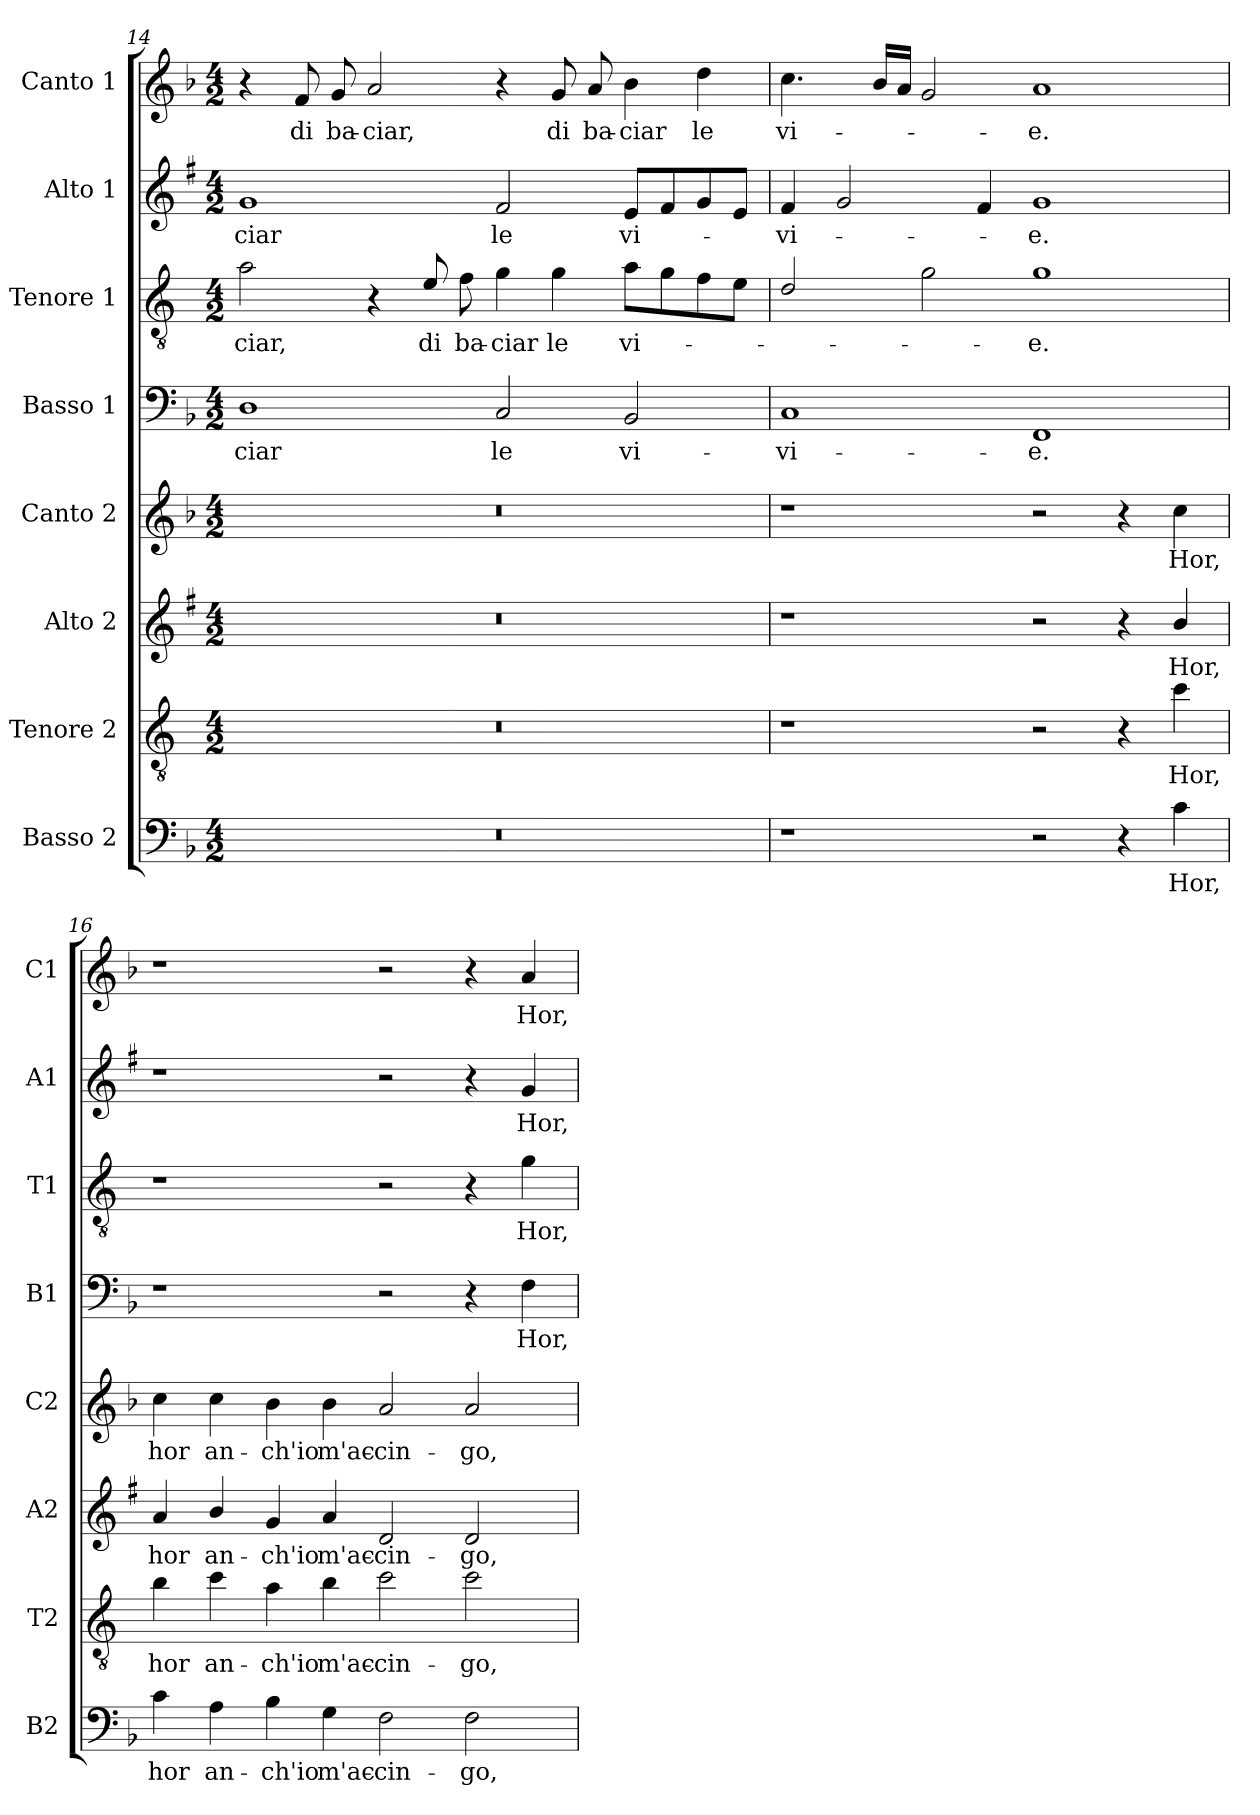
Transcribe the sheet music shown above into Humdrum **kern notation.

**kern	**text	**kern	**text	**kern	**text	**kern	**text	**kern	**text	**kern	**text	**kern	**text	**kern	**text
*part8	*part8	*part7	*part7	*part6	*part6	*part5	*part5	*part4	*part4	*part3	*part3	*part2	*part2	*part1	*part1
*staff8	*staff8	*staff7	*staff7	*staff6	*staff6	*staff5	*staff5	*staff4	*staff4	*staff3	*staff3	*staff2	*staff2	*staff1	*staff1
*I"Basso 2	*	*I"Tenore 2	*	*I"Alto 2	*	*I"Canto 2	*	*I"Basso 1	*	*I"Tenore 1	*	*I"Alto 1	*	*I"Canto 1	*
*I'B2	*	*I'T2	*	*I'A2	*	*I'C2	*	*I'B1	*	*I'T1	*	*I'A1	*	*I'C1	*
*clefF4	*	*clefGv2	*	*clefG2	*	*clefG2	*	*clefF4	*	*clefGv2	*	*clefG2	*	*clefG2	*
*	*	*ITrd4c7	*	*ITrd1c2	*	*	*	*	*	*ITrd4c7	*	*ITrd1c2	*	*	*
*k[b-]	*	*k[b-]	*	*k[b-]	*	*k[b-]	*	*k[b-]	*	*k[b-]	*	*k[b-]	*	*k[b-]	*
*F:	*	*F:	*	*F:	*	*F:	*	*F:	*	*F:	*	*F:	*	*F:	*
*M4/2	*	*M4/2	*	*M4/2	*	*M4/2	*	*M4/2	*	*M4/2	*	*M4/2	*	*M4/2	*
=14	=14	=14	=14	=14	=14	=14	=14	=14	=14	=14	=14	=14	=14	=14	=14
!	!	!	!	!	!	!	!	!	!LO:LY:b	!	!LO:LY:b	!	!LO:LY:b	!	!
0r	.	0r	.	0r	.	0r	.	1D	-ciar	2d\	-ciar,	1f	-ciar	4r	.
!	!	!	!	!	!	!	!	!	!	!	!	!	!	!	!LO:LY:b
.	.	.	.	.	.	.	.	.	.	.	.	.	.	8f/	di
!	!	!	!	!	!	!	!	!	!	!	!	!	!	!	!LO:LY:b
.	.	.	.	.	.	.	.	.	.	.	.	.	.	8g/	ba-
!	!	!	!	!	!	!	!	!	!	!	!	!	!	!	!LO:LY:b
.	.	.	.	.	.	.	.	.	.	4r	.	.	.	2a/	-ciar,
!	!	!	!	!	!	!	!	!	!	!	!LO:LY:b	!	!	!	!
.	.	.	.	.	.	.	.	.	.	8A/	di	.	.	.	.
!	!	!	!	!	!	!	!	!	!	!	!LO:LY:b	!	!	!	!
.	.	.	.	.	.	.	.	.	.	8B-\	ba-	.	.	.	.
!	!	!	!	!	!	!	!	!	!LO:LY:b	!	!LO:LY:b	!	!LO:LY:b	!	!
.	.	.	.	.	.	.	.	2C/	le	4c\	-ciar	2e/	le	4r	.
!	!	!	!	!	!	!	!	!	!	!	!LO:LY:b	!	!	!	!LO:LY:b
.	.	.	.	.	.	.	.	.	.	4c\	le	.	.	8g/	di
!	!	!	!	!	!	!	!	!	!	!	!	!	!	!	!LO:LY:b
.	.	.	.	.	.	.	.	.	.	.	.	.	.	8a/	ba-
!	!	!	!	!	!	!	!	!	!LO:LY:b	!	!LO:LY:b	!	!LO:LY:b	!	!LO:LY:b
.	.	.	.	.	.	.	.	2BB-/	vi-	8d\L	vi-	8d/L	vi-	4b-\	-ciar
.	.	.	.	.	.	.	.	.	.	8c\	.	8e/	.	.	.
!	!	!	!	!	!	!	!	!	!	!	!	!	!	!	!LO:LY:b
.	.	.	.	.	.	.	.	.	.	8B-\	.	8f/	.	4dd\	le
.	.	.	.	.	.	.	.	.	.	8A\J	.	8d/J	.	.	.
!!LO:PB:g=z
=15	=15	=15	=15	=15	=15	=15	=15	=15	=15	=15	=15	=15	=15	=15	=15
!	!	!	!	!	!	!	!	!	!LO:LY:b	!	!	!	!LO:LY:b	!	!LO:LY:b
1r	.	1r	.	1r	.	1r	.	1C	-vi-	2G/	.	4e/	-vi-	4.cc\	vi-
.	.	.	.	.	.	.	.	.	.	.	.	2f/	.	.	.
.	.	.	.	.	.	.	.	.	.	.	.	.	.	16b-/LL	.
.	.	.	.	.	.	.	.	.	.	.	.	.	.	16a/JJ	.
.	.	.	.	.	.	.	.	.	.	2c\	.	.	.	2g/	.
.	.	.	.	.	.	.	.	.	.	.	.	4e/	.	.	.
!	!	!	!	!	!	!	!	!	!LO:LY:b	!	!LO:LY:b	!	!LO:LY:b	!	!LO:LY:b
2r	.	2r	.	2r	.	2r	.	1FF	-e.	1c	-e.	1f	-e.	1a	-e.
4r	.	4r	.	4r	.	4r	.	.	.	.	.	.	.	.	.
!	!LO:LY:b	!	!LO:LY:b	!	!LO:LY:b	!	!LO:LY:b	!	!	!	!	!	!	!	!
4c\	Hor,	4f\	Hor,	4a/	Hor,	4cc\	Hor,	.	.	.	.	.	.	.	.
=16	=16	=16	=16	=16	=16	=16	=16	=16	=16	=16	=16	=16	=16	=16	=16
!	!LO:LY:b	!	!LO:LY:b	!	!LO:LY:b	!	!LO:LY:b	!	!	!	!	!	!	!	!
4c\	hor	4e\	hor	4g/	hor	4cc\	hor	1r	.	1r	.	1r	.	1r	.
!	!LO:LY:b	!	!LO:LY:b	!	!LO:LY:b	!	!LO:LY:b	!	!	!	!	!	!	!	!
4A\	an-	4f\	an-	4a/	an-	4cc\	an-	.	.	.	.	.	.	.	.
!	!LO:LY:b	!	!LO:LY:b	!	!LO:LY:b	!	!LO:LY:b	!	!	!	!	!	!	!	!
4B-\	-ch'io	4d\	-ch'io	4f/	-ch'io	4b-\	-ch'io	.	.	.	.	.	.	.	.
!	!LO:LY:b	!	!LO:LY:b	!	!LO:LY:b	!	!LO:LY:b	!	!	!	!	!	!	!	!
4G\	m'ac-	4e\	m'ac-	4g/	m'ac-	4b-\	m'ac-	.	.	.	.	.	.	.	.
!	!LO:LY:b	!	!LO:LY:b	!	!LO:LY:b	!	!LO:LY:b	!	!	!	!	!	!	!	!
2F\	-cin-	2f\	-cin-	2c/	-cin-	2a/	-cin-	2r	.	2r	.	2r	.	2r	.
!	!LO:LY:b	!	!LO:LY:b	!	!LO:LY:b	!	!LO:LY:b	!	!	!	!	!	!	!	!
2F\	-go,	2f\	-go,	2c/	-go,	2a/	-go,	4r	.	4r	.	4r	.	4r	.
!	!	!	!	!	!	!	!	!	!LO:LY:b	!	!LO:LY:b	!	!LO:LY:b	!	!LO:LY:b
.	.	.	.	.	.	.	.	4F\	Hor,	4c\	Hor,	4f/	Hor,	4a/	Hor,
=	=	=	=	=	=	=	=	=	=	=	=	=	=	=	=
*-	*-	*-	*-	*-	*-	*-	*-	*-	*-	*-	*-	*-	*-	*-	*-
